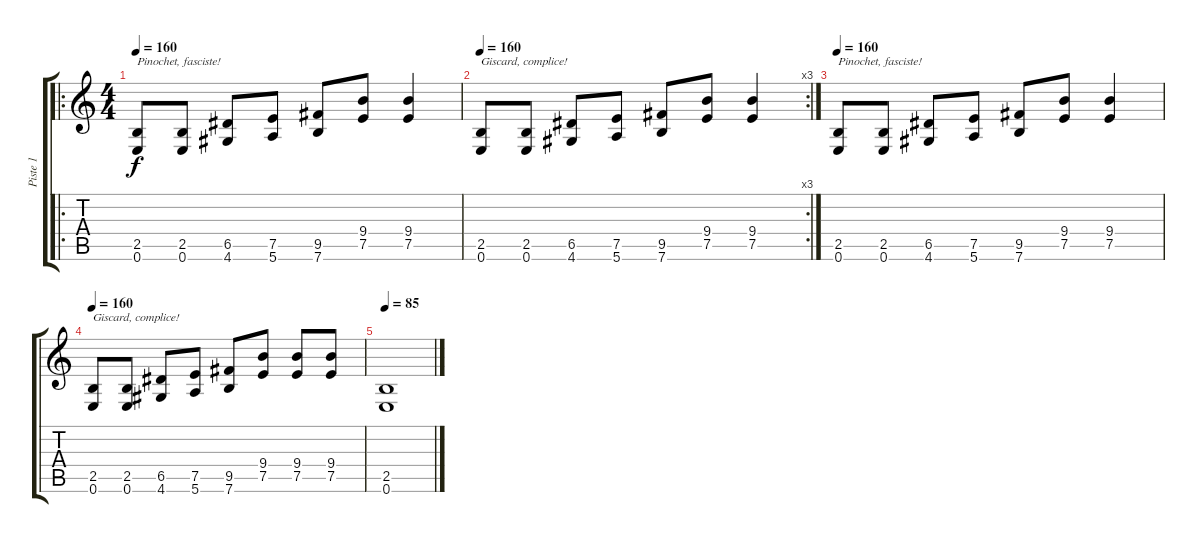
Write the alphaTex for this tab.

\track ("Piste 1" "Piste 1") {instrument overdrivenguitar}
\staff {score tabs}
\tuning (E4 B3 G3 D3 A2 E2) {hide}
\ro
\ts (4 4)
\tempo 160
\clef g2
\ks c
(2.5 0.6).8{txt "Pinochet, fasciste!" dy f} (2.5 0.6).8 (6.5 4.6).8 (7.5 5.6).8 (9.5 7.6).8 (9.4 7.5).8 (9.4 7.5).4 |
\rc 3
\tempo 160
(2.5 0.6).8{txt "Giscard, complice!"} (2.5 0.6).8 (6.5 4.6).8 (7.5 5.6).8 (9.5 7.6).8 (9.4 7.5).8 (9.4 7.5).4 |
\tempo 160
(2.5 0.6).8{txt "Pinochet, fasciste!"} (2.5 0.6).8 (6.5 4.6).8 (7.5 5.6).8 (9.5 7.6).8 (9.4 7.5).8 (9.4 7.5).4 |
\tempo 160
(2.5 0.6).8{txt "Giscard, complice!"} (2.5 0.6).8 (6.5 4.6).8 (7.5 5.6).8 (9.5 7.6).8 (9.4 7.5).8 (9.4 7.5).8 (9.4 7.5).8 |
\tempo 85
(2.5 0.6).1
